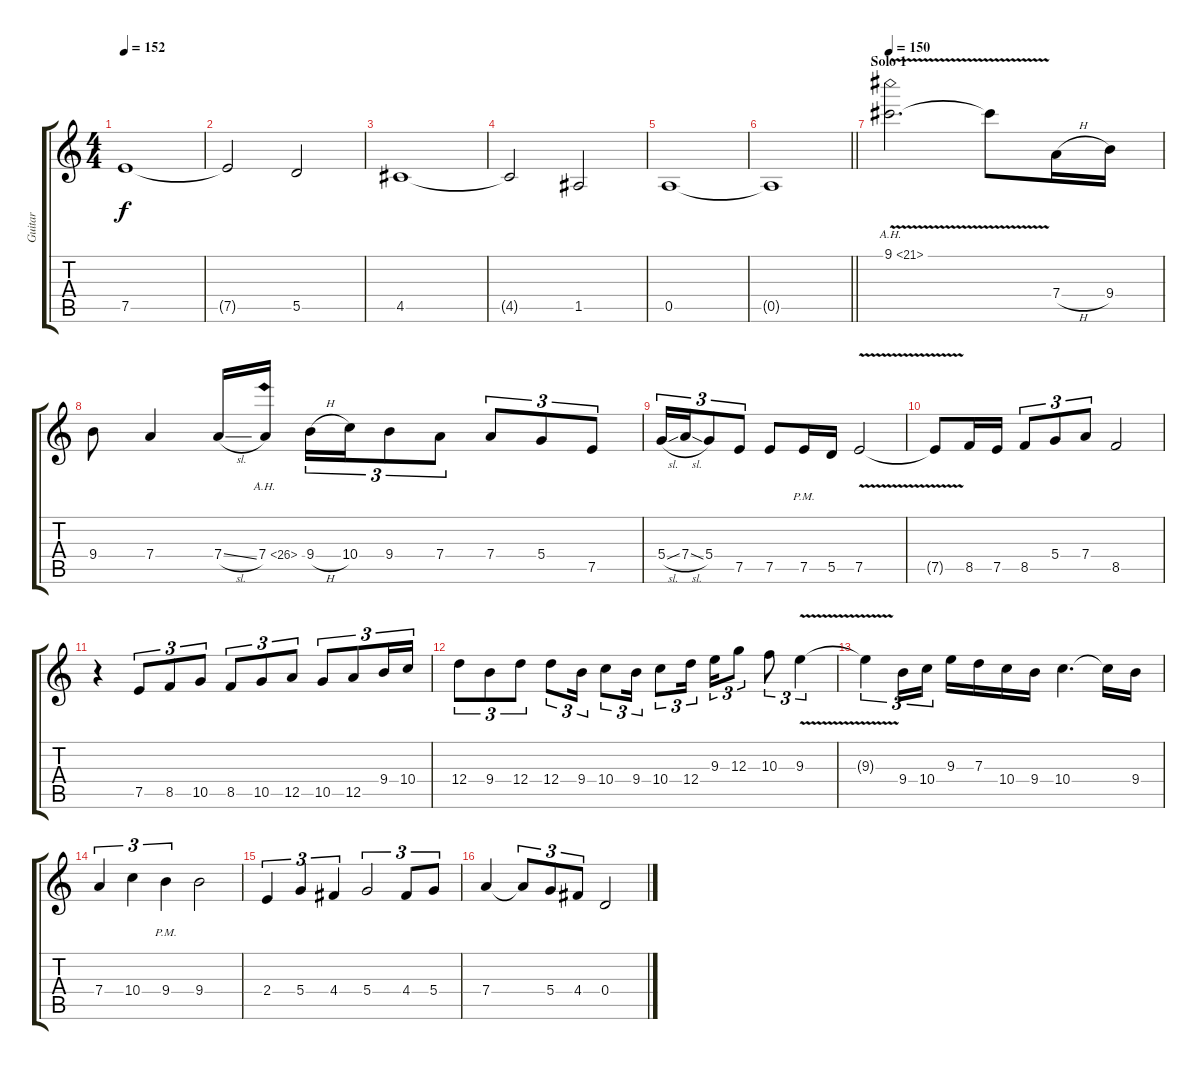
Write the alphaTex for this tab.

\track ("Guitar" "Guitar") {instrument distortionguitar}
\staff {score tabs}
\tuning (E4 B3 G3 D3 A2 E2) {hide}
\ts (4 4)
\tempo 152
\clef g2
\ks aminor
7.5.1{dy f} |
7.5{t}.2 5.5.2 |
4.5.1 |
4.5{t}.2 1.5.2 |
0.5.1 |
\barLineRight lightlight
0.5{t}.1 |
\section ("" "Solo 1")
\tempo 150
9.1{ah 12 v}.2{d volume 16 balance 8} 9.1{t}.8 7.4{h}.16 9.4.16 |
9.4.8 7.4.4 7.4{sl}.16 7.4{ah 19}.16 9.4{h}.16{tu (3 2)} 10.4.16{tu (3 2)} 9.4.8{tu (3 2)} 7.4.8{tu (3 2)} 7.4.8{tu (3 2)} 5.4.8{tu (3 2)} 7.5.8{tu (3 2)} |
5.4{sl}.16{tu (3 2)} 7.4{sl}.16{tu (3 2)} 5.4.8{tu (3 2)} 7.5.8{tu (3 2)} 7.5.8 7.5{pm}.16 5.5.16 7.5{v}.2 |
7.5{t}.8 8.5.16 7.5.16 8.5.8{tu (3 2)} 5.4.8{tu (3 2)} 7.4.8{tu (3 2)} 8.5.2 |
r.4 7.5.8{tu (3 2)} 8.5.8{tu (3 2)} 10.5.8{tu (3 2)} 8.5.8{tu (3 2)} 10.5.8{tu (3 2)} 12.5.8{tu (3 2)} 10.5.8{tu (3 2)} 12.5.8{tu (3 2)} 9.4.16{tu (3 2)} 10.4.16{tu (3 2)} |
12.4.8{tu (3 2)} 9.4.8{tu (3 2)} 12.4.8{tu (3 2)} 12.4.8{tu (3 2)} 9.4.16{tu (3 2)} 10.4.8{tu (3 2)} 9.4.16{tu (3 2)} 10.4.8{tu (3 2)} 12.4.16{tu (3 2) beam splitsecondary} 9.3.16{tu (3 2)} 12.3.8{tu (3 2)} 10.3.8{tu (3 2)} 9.3{v}.4{tu (3 2)} |
9.3{t}.4{tu (3 2)} 9.4.16{tu (3 2)} 10.4.16{tu (3 2)} 9.3.16 7.3.16 10.4.16 9.4.16 10.4.4{d} 10.4{t}.16 9.4.16 |
7.4.4{tu (3 2)} 10.4.4{tu (3 2)} 9.4{pm}.4{tu (3 2)} 9.4.2 |
2.4.4{tu (3 2)} 5.4.4{tu (3 2)} 4.4.4{tu (3 2)} 5.4.2{tu (3 2)} 4.4.8{tu (3 2)} 5.4.8{tu (3 2)} |
7.4.4 7.4{t}.8{tu (3 2)} 5.4.8{tu (3 2)} 4.4.8{tu (3 2)} 0.4.2
